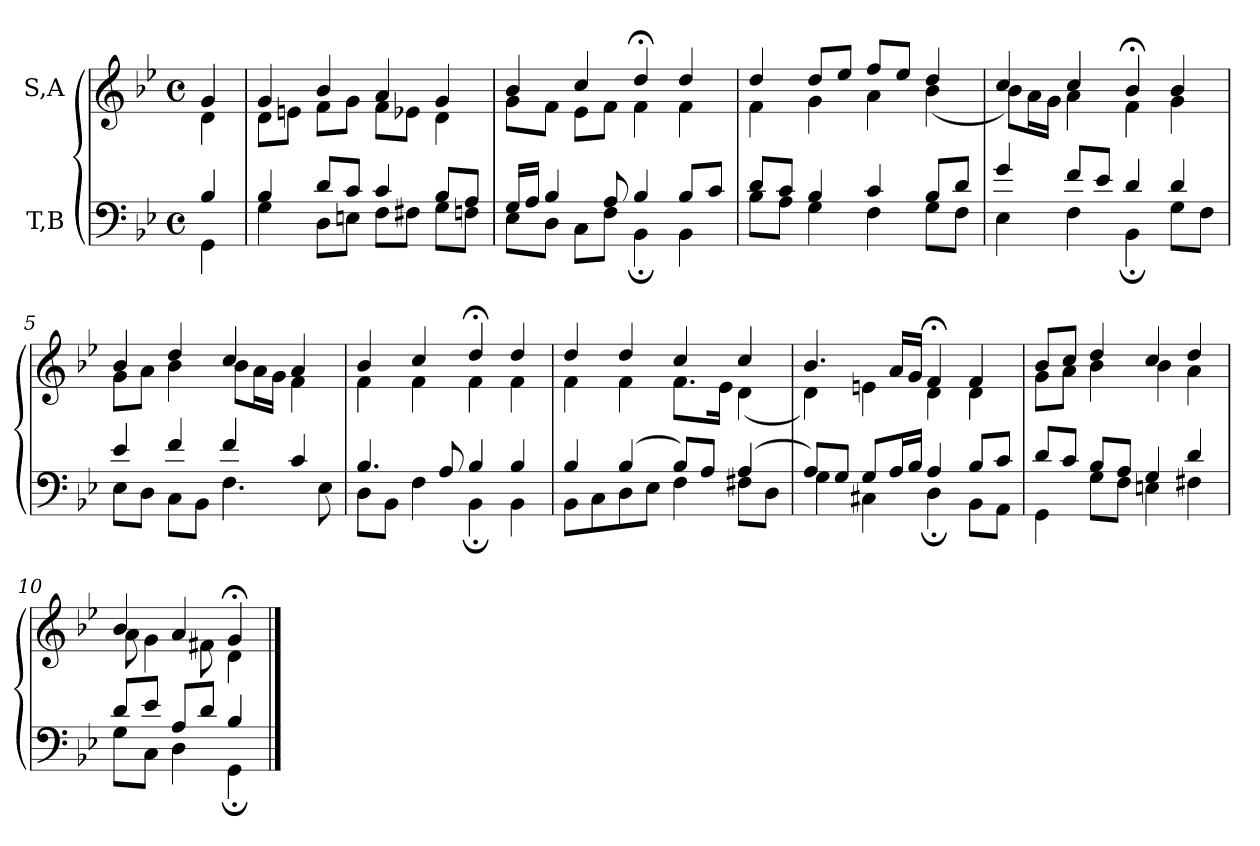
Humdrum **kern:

**kern	**kern
*part2	*part1
*staff2	*staff1
*I"T,B	*I"S,A
*clefF4	*clefG2
*k[b-e-]	*k[b-e-]
*M4/4	*M4/4
*met(c)	*met(c)
=	=
*^	*^
4B-	4GG	4g	4d
=1	=1	=1	=1
4B-	4G	4g	8dL
.	.	.	8enJ
8dL	8DL	4b-	8fL
8cJ	8EnJ	.	8gJ
4c	8FL	4a	8fL
.	8F#XJ	.	8e-XJ
8B-L	8GL	4g	4d
8AJ	8FnJ	.	.
=2	=2	=2	=2
16GLL	8E-L	4b-	8gL
16AJJ	.	.	.
4B-	8DJ	.	8fJ
.	8CL	4cc	8e-L
8A	8FJ	.	8fJ
4B-	4BB-;	4dd;<	4f
8B-L	4BB-	4dd	4f
8cJ	.	.	.
=3	=3	=3	=3
8dL	8B-L	4dd	4f
8cJ	8AJ	.	.
4B-	4G	8ddL	4g
.	.	8ee-J	.
4c	4F	8ffL	4a
.	.	8ee-J	.
8B-L	8GL	4dd	(<4b-
8dJ	8FJ	.	.
=4	=4	=4	=4
4g	4E-	4cc	8b-L)
.	.	.	16aL
.	.	.	16gJJ
8fL	4F	4cc	4a
8e-J	.	.	.
4d	4BB-;	4b-;<	4f
4d	8GL	4b-	4g
.	8FJ	.	.
=5	=5	=5	=5
4e-	8E-L	4b-	8gL
.	8DJ	.	8aJ
4f	8CL	4dd	4b-
.	8BB-J	.	.
4f	4.F	4cc	8b-L
.	.	.	16aL
.	.	.	16gJJ
4c	.	4a	4f
.	8E-	.	.
=6	=6	=6	=6
4.B-	8DL	4b-	4f
.	8BB-J	.	.
.	4F	4cc	4f
8A	.	.	.
4B-	4BB-;	4dd;<	4f
4B-	4BB-	4dd	4f
=7	=7	=7	=7
4B-	8BB-L	4dd	4f
.	8C	.	.
(>4B-	8D	4dd	4f
.	8E-J	.	.
8B-L)	4F	4cc	8.fL
8AJ	.	.	.
.	.	.	16e-Jk
(>4A	8F#XL	4cc	(<4d
.	8DJ	.	.
=8	=8	=8	=8
8AL)	4G	4.b-	4d)
8GJ	.	.	.
8GL	4C#X	.	4en
16AL	.	16aLL	.
16B-JJ	.	16gJJ	.
4A	4D;	4f;<	4d
8B-L	8BB-L	4f	4d
8cJ	8AAJ	.	.
=9	=9	=9	=9
8dL	4GG	8b-L	8gL
8cJ	.	8ccJ	8aJ
8B-L	8GL	4dd	4b-
8AJ	8FJ	.	.
4G	4En	4cc	4b-
4d	4F#X	4dd	4a
=10	=10	=10	=10
8dL	8GL	4b-	8a
8e-J	8CJ	.	4g
8AL	4D	4a	.
8dJ	.	.	8f#X
4B-	4GG;	4g;<	4d
*v	*v	*	*
*	*v	*v
==	==
*-	*-
